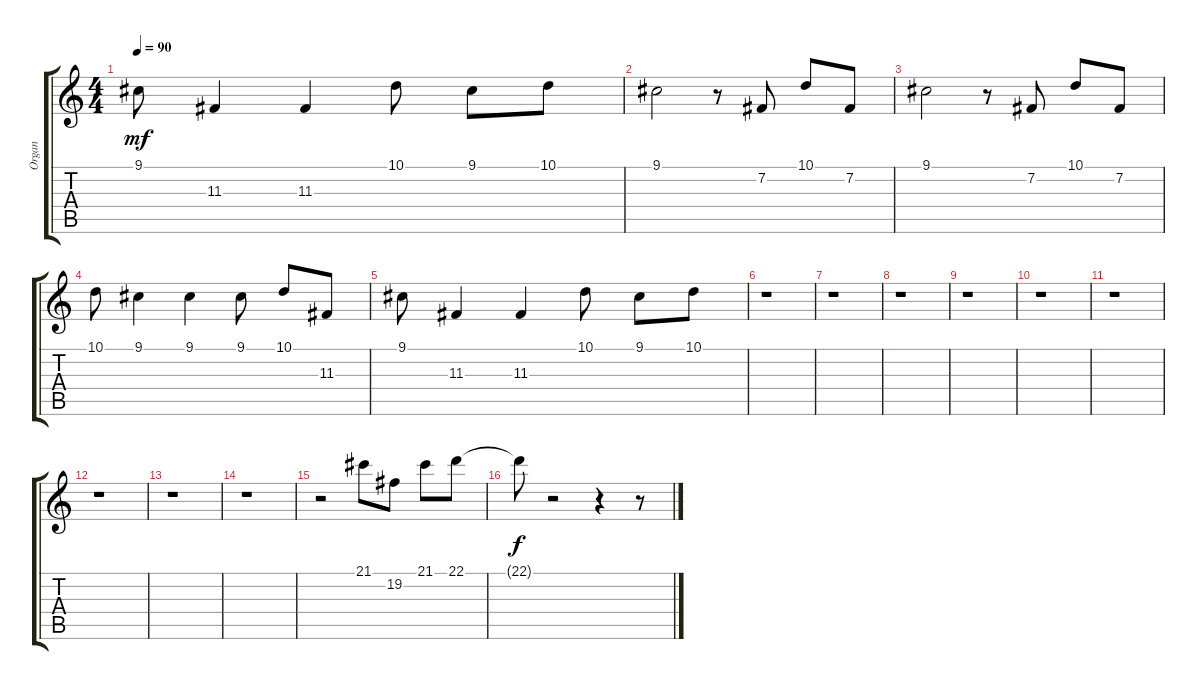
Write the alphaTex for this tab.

\track ("Organ" "Organ") {instrument electricpiano1}
\staff {score tabs}
\tuning (E4 B3 G3 D3 A2 E2) {hide}
\ts (4 4)
\tempo 90
\clef g2
\ks c
9.1.8{dy mf} 11.3.4 11.3.4 10.1.8 9.1.8 10.1.8 |
9.1.2 r.8 7.2.8 10.1.8 7.2.8 |
9.1.2 r.8 7.2.8 10.1.8 7.2.8 |
10.1.8 9.1.4 9.1.4 9.1.8 10.1.8 11.3.8 |
9.1.8 11.3.4 11.3.4 10.1.8 9.1.8 10.1.8 |
r.1 |
r.1 |
r.1 |
r.1 |
r.1 |
r.1 |
r.1 |
r.1 |
r.1 |
r.2 21.1.8 19.2.8 21.1.8 22.1.8 |
22.1{t}.8{dy f} r.2 r.4 r.8
